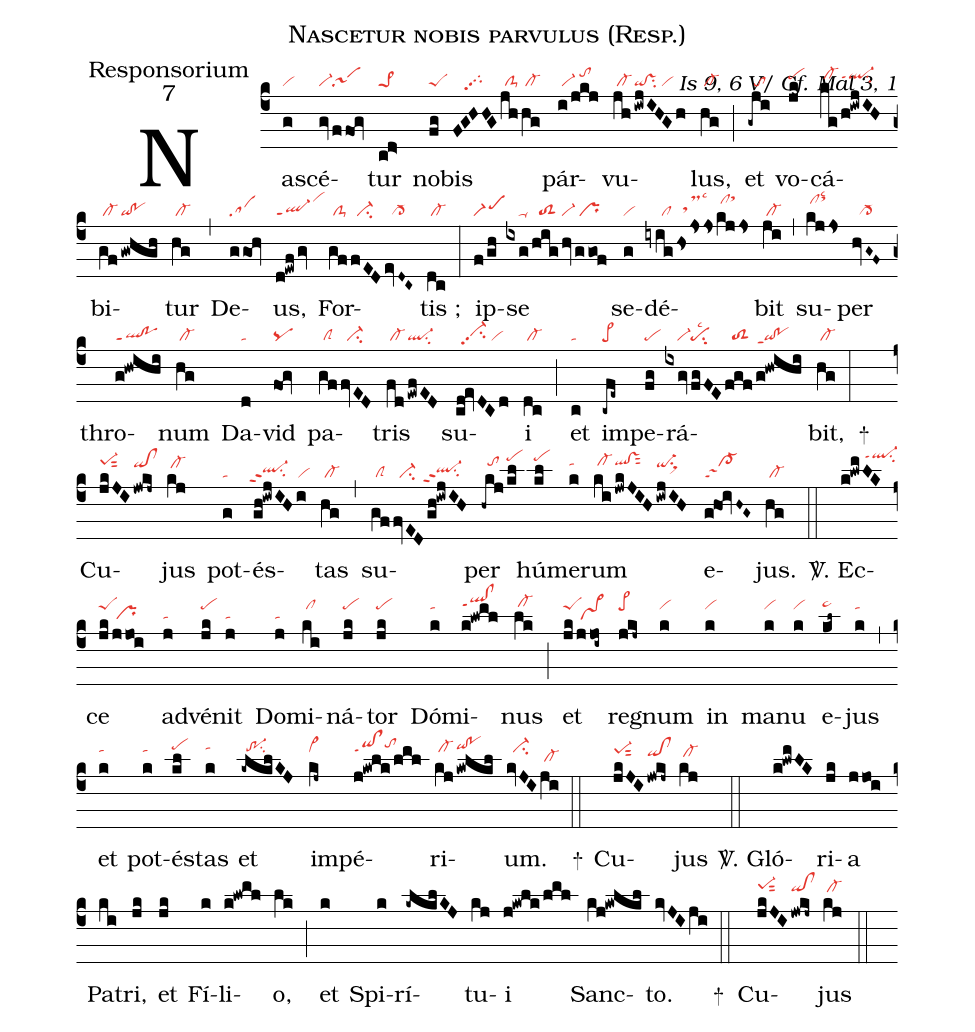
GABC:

name:Nascetur nobis parvulus (Resp.);
office-part:Responsorium;
mode:7;
commentary:Is 9, 6 V/ Cf. Mal 3, 1;
nabc-lines:1;
%%
(c4)Na(g|vi)scé(gv|vi-|ffog|sa1)tur(cd>|pe>1) no(fg|peS)bis(FGHHG|////tghhpp2|jh|/clS-|hg|/cl-) pár(i/jkj|/vi-/tohj)vu(jh|/cl-|!iwjIHGh|qi!vssu2/vi)lus,(hg|/cl-) (;) et(-gji|//to) vo(jk|pehi)cá(kg|/cl-hi|/h!iwjIH|ql-hippt1su2)bi(gf|/cl-|!gwhgh|qi!po)tur(hg|/cl-) (,) De(ggoh|sa)us,(d!ewf/gv|ql-ppt1vihl) For(gf|/clS-|fED|//ci-|evD~C~|//cl->)tis ;(dc|/cl-) (:) ip(f/gh|scM1)se(ixg|////ta-|/hig|//toS2|/hv|vi-|ggof|/pr) se(g|vi)dé(iyig|/////cl|hsjss|//tsMhhlsc3|kjjs|/clhksthm)bit(ji|/cl-) (,) su(kjjs|/clhksthmlsc2)per(hvG~F~|//cl->) thro(g!hwihi|ql!poppt1)num(hg|/cl-) Da(d|ta)vid(fog|pq) pa(gf|/clS|fvED|//ci-)tris(fd|/cl-|!ewfED|ql-su2) su(cd!evDCd|//vi-hhpp2su2/vi)i(dc|/cl-) (;) et(c|ta) im(-cfe~|pe>)pe(fg|pe)rá(ixgv|////vi-|fgFE|pesu2lsc2|fgf|//toS2|/g!hwihi|qi!poppt1)bit,(hg|/cl-) (:)
+()
Cu(jkJI|pe-1hksut2|/jwkj~|qihj!clhj)jus(kj|/cl-hj) pot(g|ta)és(gh!iwjIHi|`ql-hhppt2su2vi)tas(hg|/cl-) (,) su(gf|/clS|fvED|//ci-|gh!iwjIH|`ql-hhppt2su2)per(-hkj|//tohk|/kl|pehm) hú(kl|pehm)me(k|tahk)rum(ki|/cl-hk|!jwkJIH|qlhk!vshksut2|/iwjIH|qi-hjsu1sux1) e(g!ho!ivH~G~|sa1!cl->)jus.(hg|/cl-) (::)

<sp>V/</sp>. Ec(k!lwmLK|///////ql-hnppt1su2)ce(jk|peShl|/jjoi|/prhh) ad(j|tahh)vé(jk|pehl)nit(j|tahh) Do(j|tahh)mi(ki|/clhl)ná(jk|pehl)tor(jk|pehl) Dó(k|tahl)mi(k!lwml|qlhm!clhmppt1)nus(lk|/cl-hm) (;) et(jk|peShl|/jjoi~|/pr~hh) re(jkj~|pe>hl)gnum(k|vihl) in(k|vihl) ma(k|vihl)nu(k|vihl) e(kl~|pe~hm)jus(k|tahl) (,) et(k|tahl) pot(k|tahl)és(kl|pehm)tas(k|tahm) et(-klklKJ|/tr-1hlsu2) im(kj~|cl~hl)pé(j!kwlk|qihl!clhlppt1tohn|/lml)ri(kj|/cl-hl|!kwlkl|qihm!pohm)um.(kvJI|//ci-hl|ji|/cl-hh) (::)
+()
Cu(jkJI|pe-1hksut2|/jwkj~|qihj!clhj)jus(kj|/cl-hj) (::)

<sp>V/</sp>. Gló(k!lwmLK)ri(jk)a(jjoi) Pa(ki)tri,(jk) et(jk) Fí(k)li(k!lwml)o,(lk) (;) et(k) Spi(k)rí(-klklKJ)tu(kj)i(j!kwlk/lml) Sanc(kj!kwlkl)to.(kvJIji) (::)
+()
Cu(jkJI|pe-1hksut2|/jwkj~|qihj!clhj)jus(kj|/cl-hj) (::)
